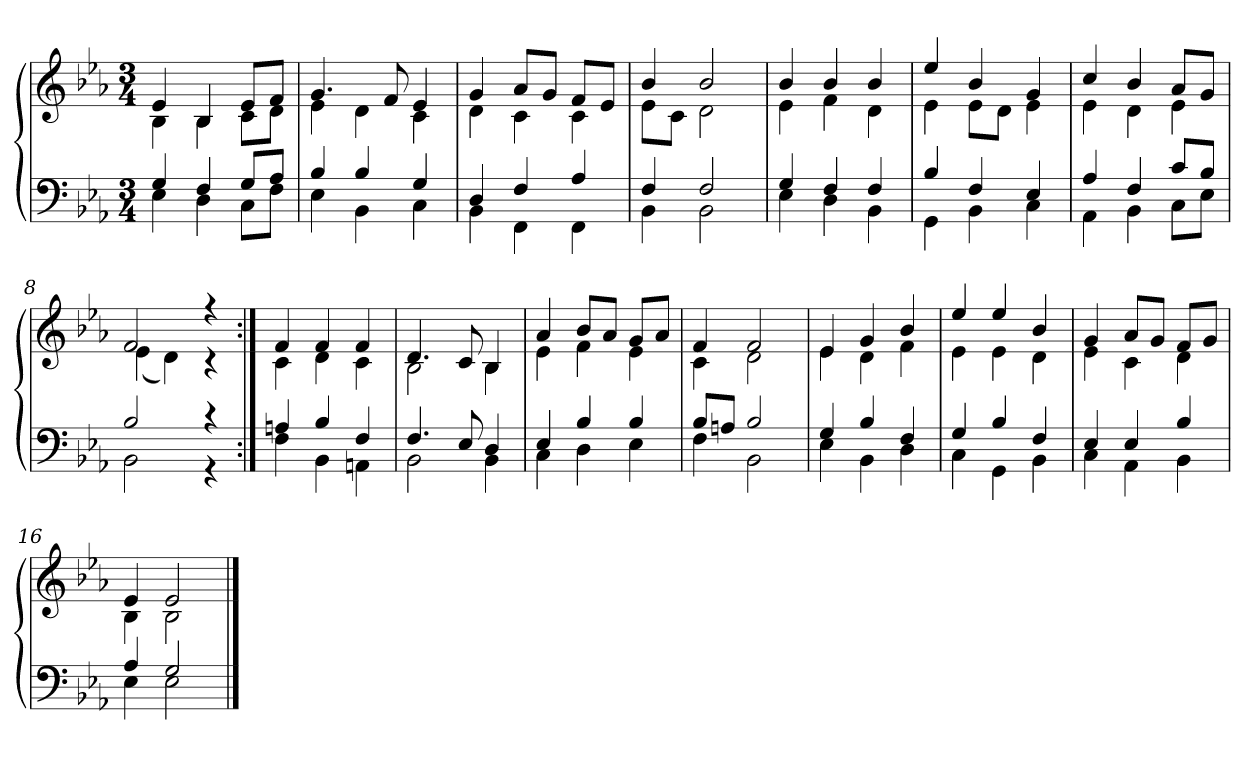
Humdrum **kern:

**kern	**kern
*part1	*part1
*staff2	*staff1
*clefF4	*clefG2
*k[b-e-a-]	*k[b-e-a-]
*E-:	*E-:
*M3/4	*M3/4
=1	=1
*^	*^
4G	4E-	4e-	4B-
4F	4D	4B-	4B-
8GL	8CL	8e-L	8cL
8A-J	8FJ	8fJ	8dJ
=2	=2	=2	=2
4B-	4E-	4.g	4e-
4B-	4BB-	.	4d
.	.	8f	.
4G	4C	4e-	4c
=3	=3	=3	=3
4D	4BB-	4g	4d
4F	4FF	8a-L	4c
.	.	8gJ	.
4A-	4FF	8fL	4c
.	.	8e-J	.
=4	=4	=4	=4
4F	4BB-	4b-	8e-L
.	.	.	8cJ
2F	2BB-	2b-	2d
=5	=5	=5	=5
4G	4E-	4b-	4e-
4F	4D	4b-	4f
4F	4BB-	4b-	4d
=6	=6	=6	=6
4B-	4GG	4ee-	4e-
4F	4BB-	4b-	8e-L
.	.	.	8dJ
4E-	4C	4g	4e-
=7	=7	=7	=7
4A-	4AA-	4cc	4e-
4F	4BB-	4b-	4d
8cL	8CL	8a-L	4e-
8B-J	8E-J	8gJ	.
=8	=8	=8	=8
2B-	2BB-	2f	(4e-
.	.	.	4d)
4r	4r	4r	4r
=9:|!	=9:|!	=9:|!	=9:|!
4An	4F	4f	4c
4B-	4BB-	4f	4d
4F	4AAn	4f	4c
=10	=10	=10	=10
4.F	2BB-	4.d	2B-
8E-	.	8c	.
4D	4BB-	4B-	4B-
=11	=11	=11	=11
4E-	4C	4a-	4e-
4B-	4D	8b-L	4f
.	.	8a-J	.
4B-	4E-	8gL	4e-
.	.	8a-J	.
=12	=12	=12	=12
8B-L	4F	4f	4c
8AnJ	.	.	.
2B-	2BB-	2f	2d
=13	=13	=13	=13
4G	4E-	4e-	4e-
4B-	4BB-	4g	4d
4F	4D	4b-	4f
=14	=14	=14	=14
4G	4C	4ee-	4e-
4B-	4GG	4ee-	4e-
4F	4BB-	4b-	4d
=15	=15	=15	=15
4E-	4C	4g	4e-
4E-	4AA-	8a-L	4c
.	.	8gJ	.
4B-	4BB-	8fL	4d
.	.	8gJ	.
=16	=16	=16	=16
4A-	4E-	4e-	4B-
2G	2E-	2e-	2B-
*v	*v	*	*
*	*v	*v
==	==
*-	*-
